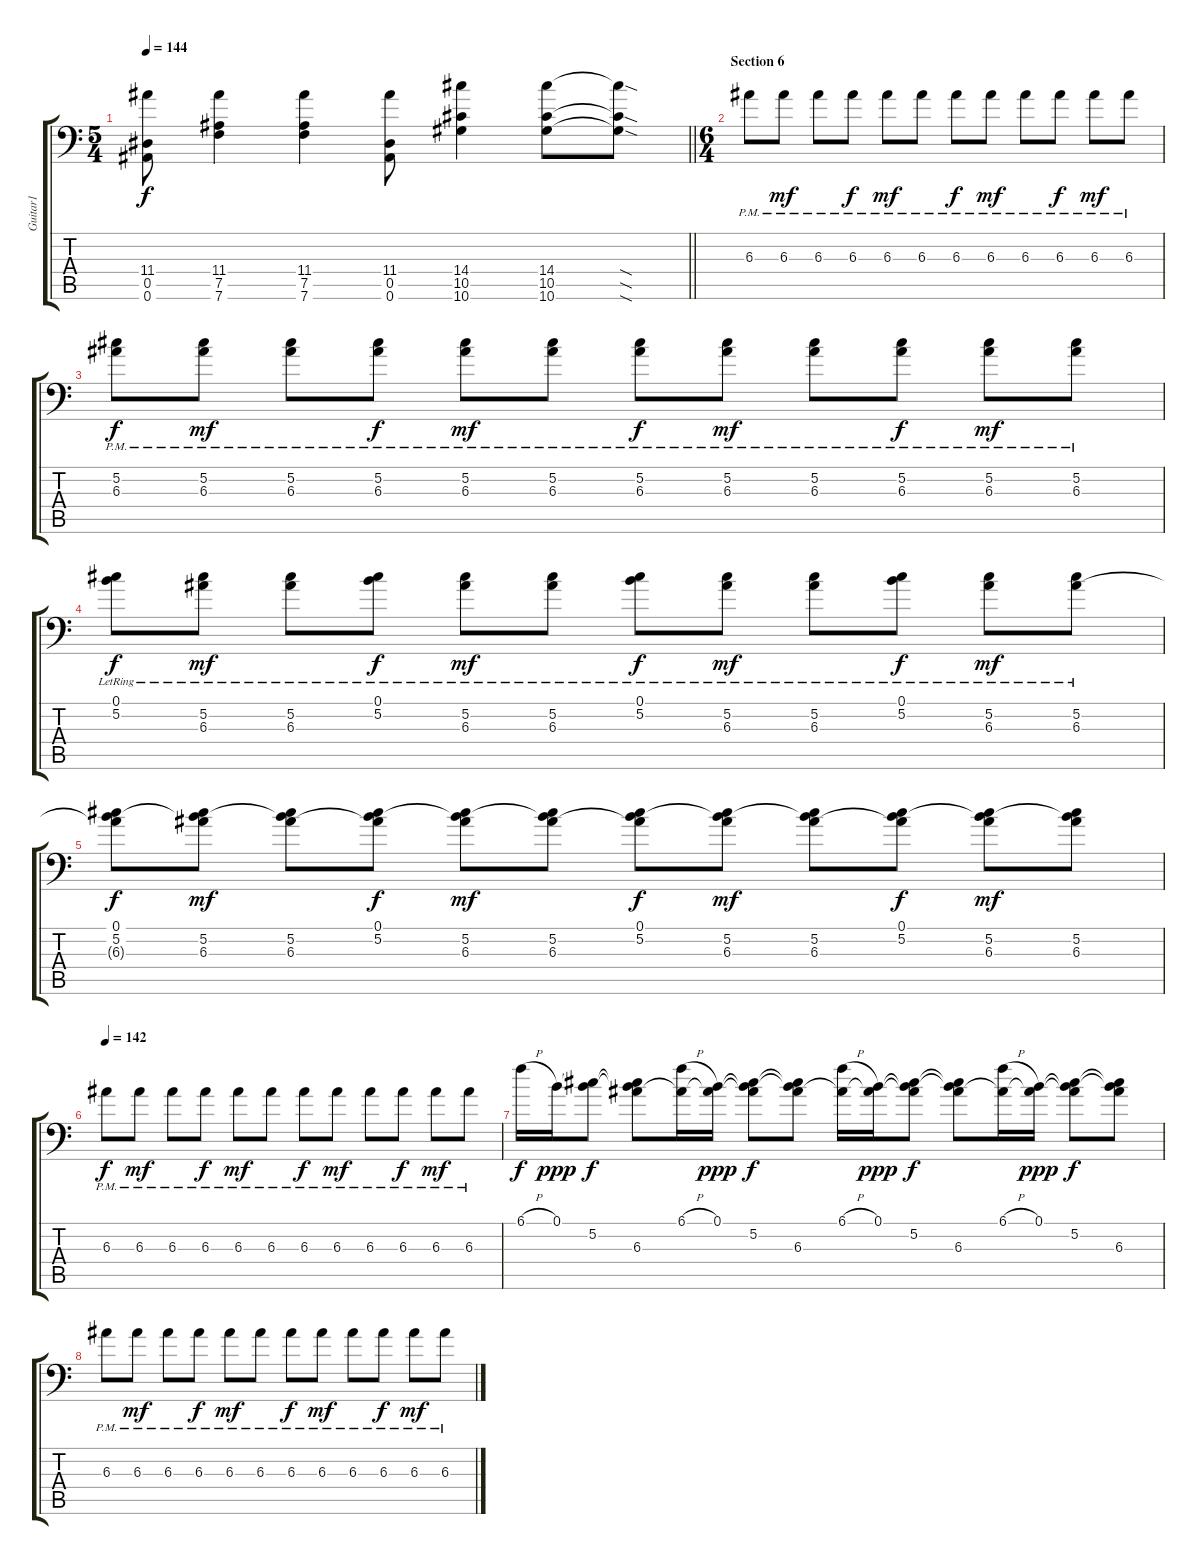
\track ("Guitar1" "Guitar1") {instrument overdrivenguitar}
\staff {score tabs}
\tuning (B3 Ab3 E3 B2 Eb2 Bb1) {hide}
\ts (5 4)
\tempo 144
\clef f4
\barLineRight lightlight
\ks c
(11.4 0.5 0.6).8{dy f} (11.4 7.5 7.6).4 (11.4 7.5 7.6).4 (11.4 0.5 0.6).8 (14.4 10.5 10.6).4 (14.4 10.5 10.6).8 (14.4{sod t} 10.5{sod t} 10.6{sod t}).8 |
\ts (6 4)
\section ("" "Section 6")
6.3{pm}.8 6.3{pm}.8{dy mf} 6.3{pm}.8 6.3{pm}.8{dy f} 6.3{pm}.8{dy mf} 6.3{pm}.8 6.3{pm}.8{dy f} 6.3{pm}.8{dy mf} 6.3{pm}.8 6.3{pm}.8{dy f} 6.3{pm}.8{dy mf} 6.3{pm}.8 |
(5.2{pm} 6.3{pm}).8{dy f} (5.2{pm} 6.3{pm}).8{dy mf} (5.2{pm} 6.3{pm}).8 (5.2{pm} 6.3{pm}).8{dy f} (5.2{pm} 6.3{pm}).8{dy mf} (5.2{pm} 6.3{pm}).8 (5.2{pm} 6.3{pm}).8{dy f} (5.2{pm} 6.3{pm}).8{dy mf} (5.2{pm} 6.3{pm}).8 (5.2{pm} 6.3{pm}).8{dy f} (5.2{pm} 6.3{pm}).8{dy mf} (5.2{pm} 6.3{pm}).8 |
(0.1{lr} 5.2{lr}).8{dy f} (5.2{lr} 6.3{lr}).8{dy mf} (5.2{lr} 6.3{lr}).8 (0.1 5.2{lr}).8{dy f} (5.2{lr} 6.3{lr}).8{dy mf} (5.2{lr} 6.3{lr}).8 (0.1 5.2{lr}).8{dy f} (5.2{lr} 6.3{lr}).8{dy mf} (5.2{lr} 6.3{lr}).8 (0.1 5.2{lr}).8{dy f} (5.2{lr} 6.3{lr}).8{dy mf} (5.2{lr} 6.3{lr}).8 |
(0.1 5.2 6.3{t}).8{dy f} (0.1{t} 5.2 6.3).8{dy mf} (0.1{t} 5.2 6.3).8 (0.1 5.2 6.3{t}).8{dy f} (0.1{t} 5.2 6.3).8{dy mf} (0.1{t} 5.2 6.3).8 (0.1 5.2 6.3{t}).8{dy f} (0.1{t} 5.2 6.3).8{dy mf} (0.1{t} 5.2 6.3).8 (0.1 5.2 6.3{t}).8{dy f} (0.1{t} 5.2 6.3).8{dy mf} (0.1{t} 5.2 6.3).8 |
\tempo 142
6.3{pm}.8{dy f instrument overdrivenguitar} 6.3{pm}.8{dy mf} 6.3{pm}.8 6.3{pm}.8{dy f} 6.3{pm}.8{dy mf} 6.3{pm}.8 6.3{pm}.8{dy f} 6.3{pm}.8{dy mf} 6.3{pm}.8 6.3{pm}.8{dy f} 6.3{pm}.8{dy mf} 6.3{pm}.8 |
6.1{h}.16{dy f} 0.1.16{dy ppp} (0.1{t} 5.2).8{dy f} (0.1{t} 5.2{t} 6.3).8 (6.1{h} 6.3{t}).16 (0.1 6.3{t}).16{dy ppp} (0.1{t} 5.2 6.3{t}).8{dy f} (0.1{t} 5.2{t} 6.3).8 (6.1{h} 6.3{t}).16 (0.1 6.3{t}).16{dy ppp} (0.1{t} 5.2 6.3{t}).8{dy f} (0.1{t} 5.2{t} 6.3).8 (6.1{h} 6.3{t}).16 (0.1 6.3{t}).16{dy ppp} (0.1{t} 5.2 6.3{t}).8{dy f} (0.1{t} 5.2{t} 6.3).8 |
6.3{pm}.8 6.3{pm}.8{dy mf} 6.3{pm}.8 6.3{pm}.8{dy f} 6.3{pm}.8{dy mf} 6.3{pm}.8 6.3{pm}.8{dy f} 6.3{pm}.8{dy mf} 6.3{pm}.8 6.3{pm}.8{dy f} 6.3{pm}.8{dy mf} 6.3{pm}.8
